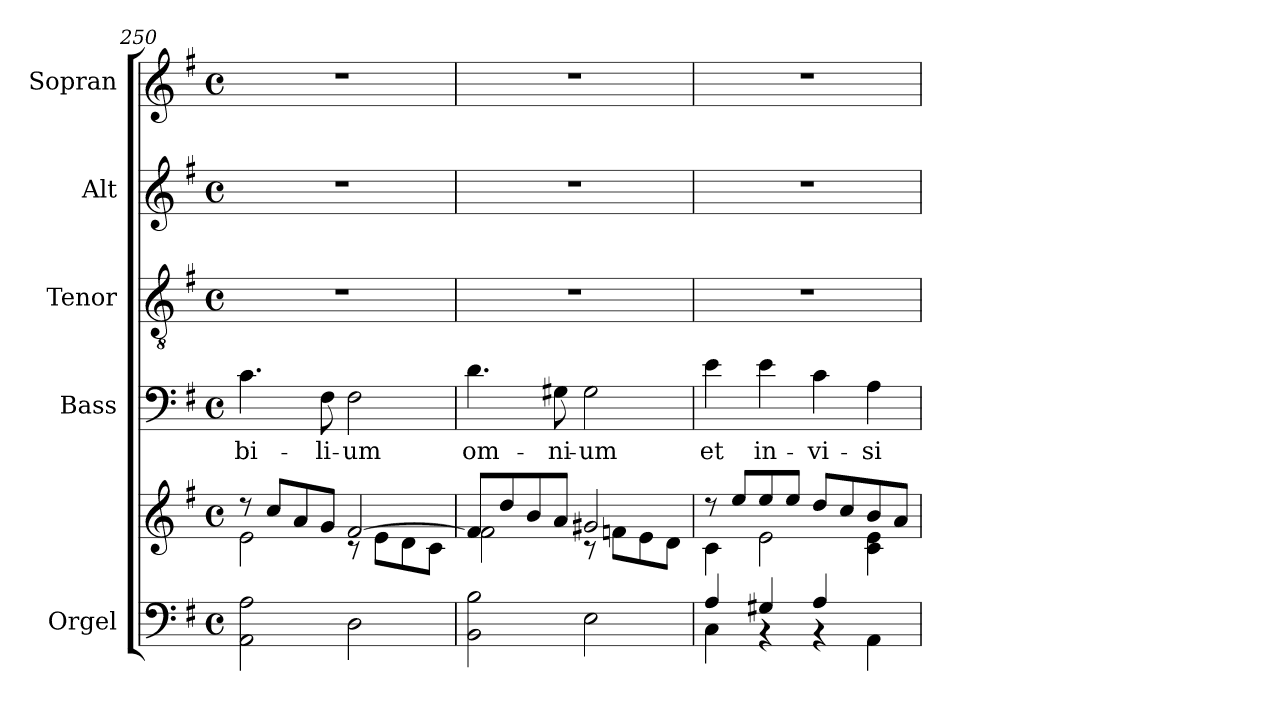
**kern	**kern	**kern	**text	**kern	**kern	**kern
*part5	*part5	*part4	*part4	*part3	*part2	*part1
*staff6	*staff5	*staff4	*staff4	*staff3	*staff2	*staff1
*I"Orgel	*	*I"Bass	*	*I"Tenor	*I"Alt	*I"Sopran
*I'Org.	*	*I'B	*	*I'T	*I'A	*I'S
*clefF4	*clefG2	*clefF4	*	*clefGv2	*clefG2	*clefG2
*k[f#]	*k[f#]	*k[f#]	*	*k[f#]	*k[f#]	*k[f#]
*G:	*G:	*G:	*	*G:	*G:	*G:
*M4/4	*M4/4	*M4/4	*	*M4/4	*M4/4	*M4/4
*met(c)	*met(c)	*met(c)	*	*met(c)	*met(c)	*met(c)
=250	=250	=250	=250	=250	=250	=250
*	*^	*	*	*	*	*
!	!	!	!	!LO:LY:b	!	!	!
2AA\ 2A\	8rcc	2e\	4.c\	-bi-	1r	1r	1r
.	8cc/L	.	.	.	.	.	.
.	8a/	.	.	.	.	.	.
!	!	!	!	!LO:LY:b	!	!	!
.	8g/J	.	8F#\	-li-	.	.	.
!	!	!	!	!LO:LY:b	!	!	!
2D\	[>2f#/	8rc	2F#\	-um	.	.	.
.	.	8e\L	.	.	.	.	.
.	.	8d\	.	.	.	.	.
.	.	8c\J	.	.	.	.	.
=251	=251	=251	=251	=251	=251	=251	=251
!	!	!	!	!LO:LY:b	!	!	!
2BB\ 2B\	8f#/L]	2f#\	4.d\	om-	1r	1r	1r
.	8dd/	.	.	.	.	.	.
.	8b/	.	.	.	.	.	.
!	!	!	!	!LO:LY:b	!	!	!
.	8a/J	.	8G#X\	-ni-	.	.	.
!	!	!	!	!LO:LY:b	!	!	!
2E\	2g#X/	8rc	2G#\	-um	.	.	.
.	.	8fn\L	.	.	.	.	.
.	.	8e\	.	.	.	.	.
.	.	8d\J	.	.	.	.	.
=252	=252	=252	=252	=252	=252	=252	=252
*^	*	*	*	*	*	*	*
!	!	!	!	!	!LO:LY:b	!	!	!
4A/	4C\	8r	4c\	4e\	et	1r	1r	1r
.	.	8ee/L	.	.	.	.	.	.
!	!	!	!	!	!LO:LY:b	!	!	!
4G#X/	4rAA	8ee/	2e\	4e\	in-	.	.	.
.	.	8ee/J	.	.	.	.	.	.
!	!	!	!	!	!LO:LY:b	!	!	!
4A/	4rAA	8dd/L	.	4c\	-vi-	.	.	.
.	.	8cc/	.	.	.	.	.	.
!	!	!	!	!	!LO:LY:b	!	!	!
4ryy	4AA\	8b/	4c\ 4e\	4A\	-si-	.	.	.
.	.	8a/J	.	.	.	.	.	.
*v	*v	*	*	*	*	*	*	*
*	*v	*v	*	*	*	*	*
=	=	=	=	=	=	=
*-	*-	*-	*-	*-	*-	*-
